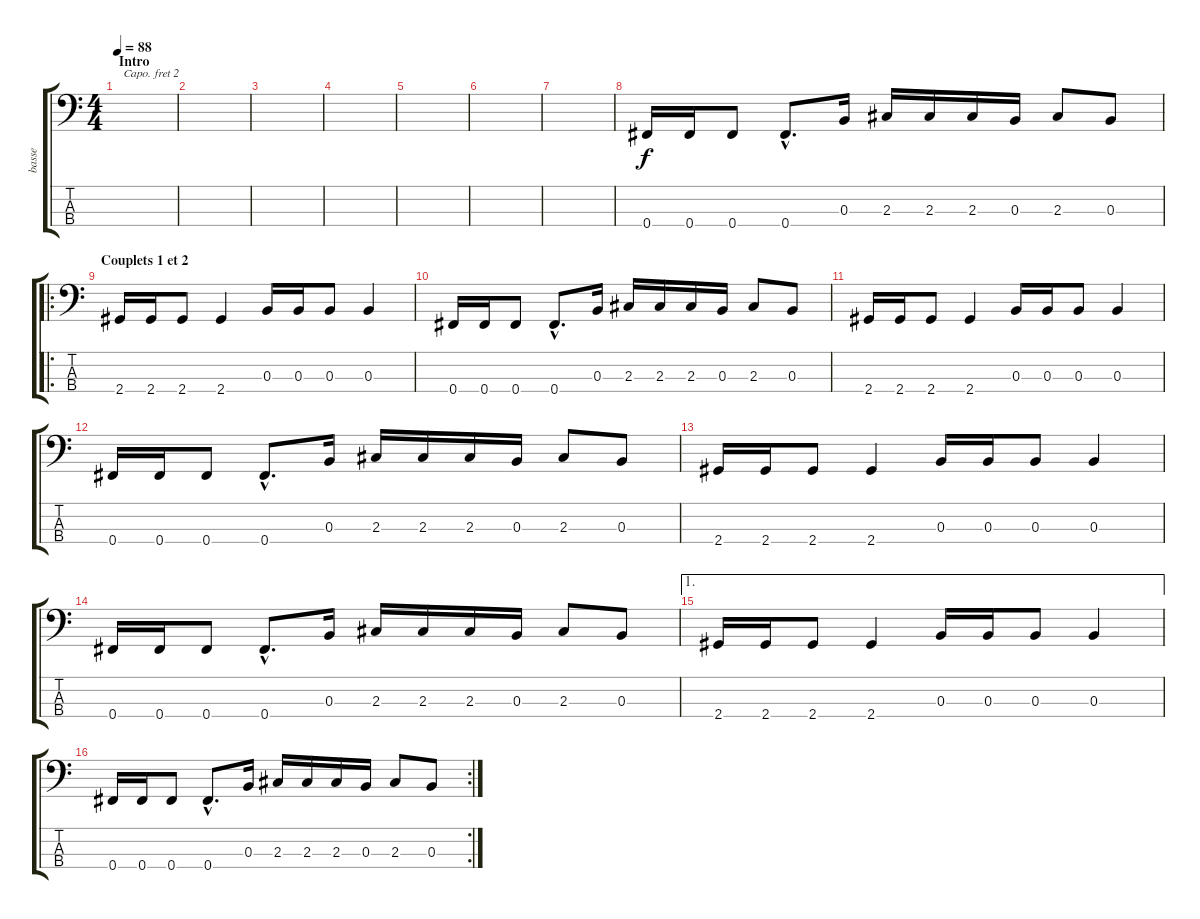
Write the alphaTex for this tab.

\track ("basse" "basse") {instrument electricbassfinger}
\staff {score tabs}
\capo 2
\tuning (G2 D2 A1 E1) {hide}
\ts (4 4)
\section ("" "Intro")
\tempo 88
\clef f4
\ks c
|
|
|
|
|
|
|
0.4.16 0.4.16 0.4.8 0.4{hac}.8{d} 0.3.16 2.3.16 2.3.16 2.3.16 0.3.16 2.3.8 0.3.8 |
\ro
\section ("" "Couplets 1 et 2")
2.4.16 2.4.16 2.4.8 2.4.4 0.3.16 0.3.16 0.3.8 0.3.4 |
0.4.16 0.4.16 0.4.8 0.4{hac}.8{d} 0.3.16 2.3.16 2.3.16 2.3.16 0.3.16 2.3.8 0.3.8 |
2.4.16 2.4.16 2.4.8 2.4.4 0.3.16 0.3.16 0.3.8 0.3.4 |
0.4.16 0.4.16 0.4.8 0.4{hac}.8{d} 0.3.16 2.3.16 2.3.16 2.3.16 0.3.16 2.3.8 0.3.8 |
2.4.16 2.4.16 2.4.8 2.4.4 0.3.16 0.3.16 0.3.8 0.3.4 |
0.4.16 0.4.16 0.4.8 0.4{hac}.8{d} 0.3.16 2.3.16 2.3.16 2.3.16 0.3.16 2.3.8 0.3.8 |
\ae 1
2.4.16 2.4.16 2.4.8 2.4.4 0.3.16 0.3.16 0.3.8 0.3.4 |
\rc 2
0.4.16 0.4.16 0.4.8 0.4{hac}.8{d} 0.3.16 2.3.16 2.3.16 2.3.16 0.3.16 2.3.8 0.3.8
